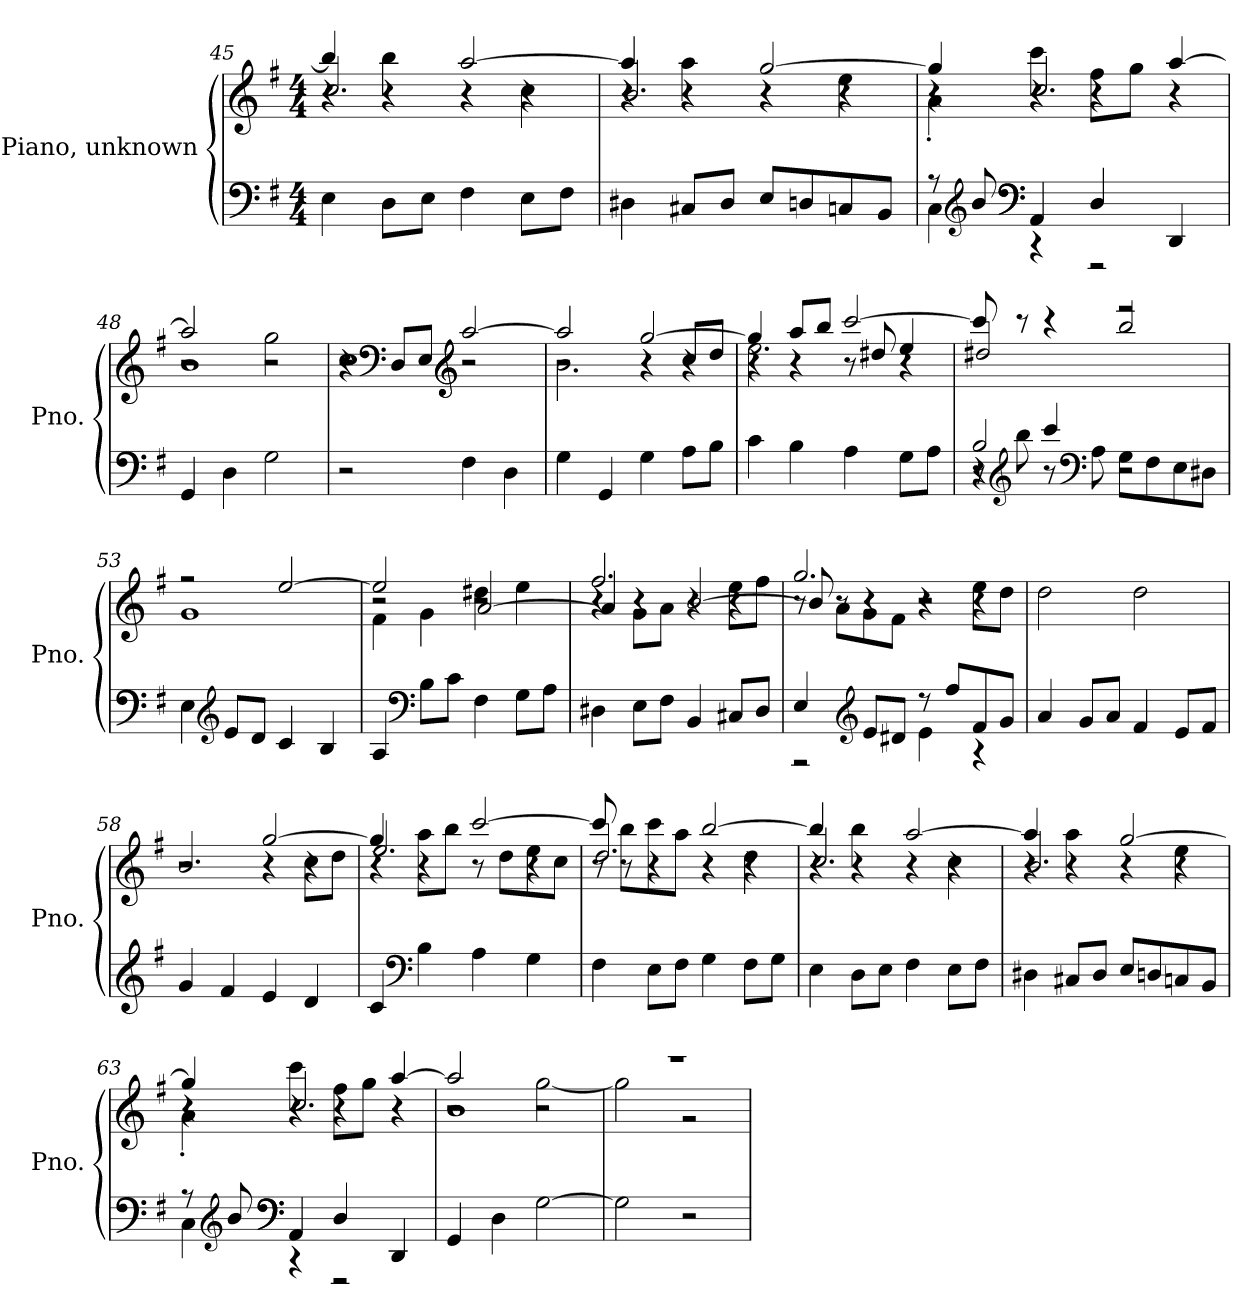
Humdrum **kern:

**kern	**kern
*part1	*part1
*staff2	*staff1
*I"Piano, unknown	*
*I'Pno.	*
*clefF4	*clefG2
*k[f#]	*k[f#]
*M4/4	*M4/4
=45	=45
*	*^
*	*	*^
4E\	4bb/]	4r	2.cc/
8D\L	4r	4bb\	.
8E\J	.	.	.
4F#\	[2aa/	4r	.
8E\L	.	4cc\	4r
8F#\J	.	.	.
=46	=46	=46	=46
4D#X\	4aa/]	4r	2.b/
8C#X/L	4r	4aa\	.
8D#/J	.	.	.
8E/L	[2gg/	4r	.
8Dn/	.	.	.
8Cn/	.	4ee\	4r
8BB/J	.	.	.
!!LO:LB:g=z	!!	!!
=47	=47	=47	=47
*^	*	*	*
8r	4C\	4gg/]	4a'\	4r
*clefG2	*	*	*	*
8b/	.	.	.	.
*clefF4	*	*	*	*
4AA/	4r	4r	4ccc\	2.cc/
4D/	2r	4r	8ff#\L	.
.	.	.	8gg\J	.
4DD/	.	[4aa/	4r	.
*v	*v	*	*	*
=48	=48	=48	=48
4GG/	2aa/]	2r	1b
4D\	.	.	.
2G\	2r	2gg\	.
=49	=49	=49	=49
2r	2r	1cc	4r
*	*clefF4	*	*
.	.	.	8D/L
.	.	.	8E/J
*	*clefG2	*	*
4F#\	[2aa/	.	2r
4D\	.	.	.
=50	=50	=50	=50
4G\	2aa/]	2.b\	2r
4GG/	.	.	.
4G\	[2gg/	.	4r
8A\L	.	4r	8cc/L
8B\J	.	.	8dd/J
=51	=51	=51	=51
4c\	4gg/]	2.ee\	4r
4B\	4r	.	8aa/L
.	.	.	8bb/J
4A\	[2ccc/	.	8r
.	.	.	8dd#X/
8G\L	.	4r	4ee/
8A\J	.	.	.
*	*	*v	*v
!!LO:LB:g=z
=52	=52	=52
*^	*	*
*	*^	*	*
4r	8r	2B/	8ccc/]	2dd#X/
*clefG2	*	*	*	*
.	8bb\	.	8r	.
4ccc/	8r	.	4r	.
*clefF4	*	*	*	*
.	8A\	.	.	.
2r	8G\L	2r	2r	2bb/
.	8F#\	.	.	.
.	8E\	.	.	.
.	8D#X\J	.	.	.
*v	*v	*v	*	*
=53	=53	=53
4E\	2r	1g
*clefG2	*	*
8e/L	.	.
8d/J	.	.
4c/	[2ee/	.
4B/	.	.
=54	=54	=54
*	*	*^
4A/	2ee/]	4f#\	2r
*clefF4	*	*	*
8B\L	.	4g\	.
8c\J	.	.	.
4F#\	2r	4dd#X\	[2a/
8G\L	.	4ee\	.
8A\J	.	.	.
=55	=55	=55	=55
4D#X\	2.ff#/	4r	4a/]
8E\L	.	8g\L	4r
8F#\J	.	8a\J	.
4BB/	.	4r	[2b/
8C#X/L	4r	8ee\L	.
8D#/J	.	8ff#\J	.
!!LO:PB:g=z	!!	!!
=56	=56	=56	=56
*^	*	*	*
4E/	2r	2.gg/	8r	8b/]
.	.	.	8a\L	8r
*clefG2	*	*	*	*
8e/L	.	.	8g\	4r
8d#X/J	.	.	8f#\J	.
8r	4e\	.	4r	2r
8ff#/L	.	.	.	.
8f#/	4r	4r	8ee\L	.
8g/J	.	.	8dd\J	.
*v	*v	*	*	*
*	*v	*v	*v
=57	=57
4a/	2dd\
8g/L	.
8a/J	.
4f#/	2dd\
8e/L	.
8f#/J	.
=58	=58
*	*^
*	*	*^
4g/	2r	2r	2.b/
4f#/	.	.	.
4e/	[2gg/	4r	.
4d/	.	8cc\L	4r
.	.	8dd\J	.
=59	=59	=59	=59
4c/	4gg/]	4r	2.ee/
*clefF4	*	*	*
4B\	4r	8aa\L	.
.	.	8bb\J	.
4A\	[2ccc/	8r	.
.	.	8dd\L	.
4G\	.	8ee\	4r
.	.	8cc\J	.
=60	=60	=60	=60
4F#\	8ccc/]	8r	2.dd/
.	8r	8bb\L	.
8E\L	4r	8ccc\	.
8F#\J	.	8aa\J	.
4G\	[2bb/	4r	.
8F#\L	.	4dd\	4r
8G\J	.	.	.
!!LO:LB:g=z	!!	!!
=61	=61	=61	=61
4E\	4bb/]	4r	2.cc/
8D\L	4r	4bb\	.
8E\J	.	.	.
4F#\	[2aa/	4r	.
8E\L	.	4cc\	4r
8F#\J	.	.	.
=62	=62	=62	=62
4D#X\	4aa/]	4r	2.b/
8C#X/L	4r	4aa\	.
8D#/J	.	.	.
8E/L	[2gg/	4r	.
8Dn/	.	.	.
8Cn/	.	4ee\	4r
8BB/J	.	.	.
=63	=63	=63	=63
*^	*	*	*
8r	4C\	4gg/]	4a'\	4r
*clefG2	*	*	*	*
8b/	.	.	.	.
*clefF4	*	*	*	*
4AA/	4r	4r	4ccc\	2.cc/
4D/	2r	4r	8ff#\L	.
.	.	.	8gg\J	.
4DD/	.	[4aa/	4r	.
*v	*v	*	*	*
=64	=64	=64	=64
4GG/	2aa/]	2r	1b
4D\	.	.	.
[2G\	2r	[2gg\	.
*	*	*v	*v
=65	=65	=65
2G\]	1r	2gg\]
2r	.	2r
*	*v	*v
=	=
*-	*-
